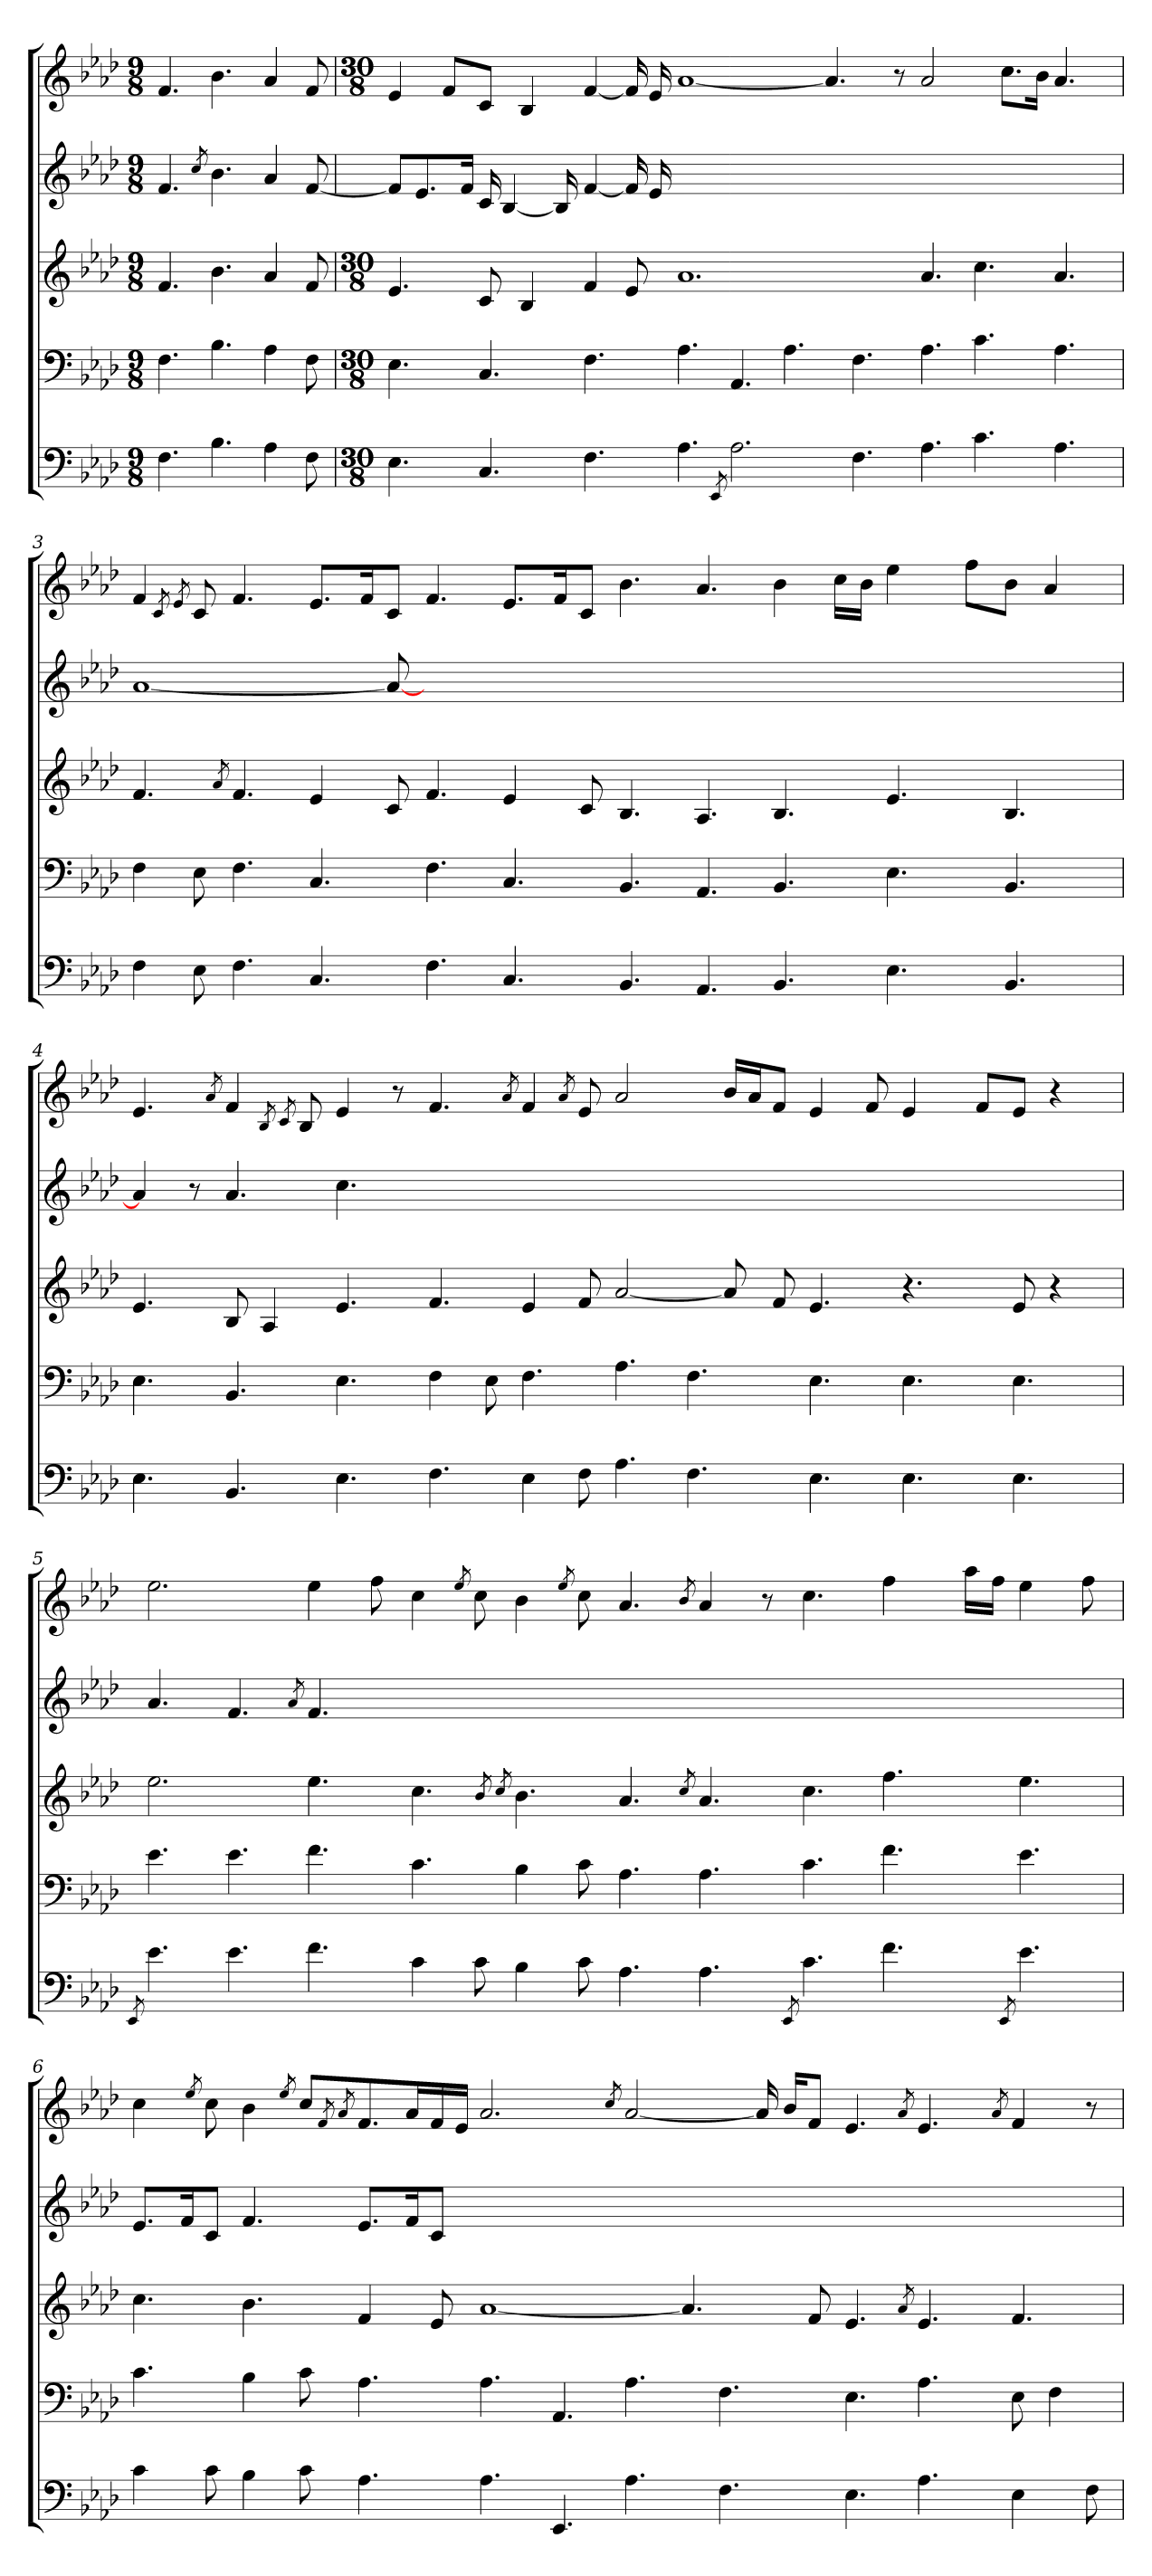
**kern	**kern	**kern	**kern	**kern
*part5	*part4	*part3	*part2	*part1
*staff5	*staff4	*staff3	*staff2	*staff1
*clefF4	*clefF4	*clefG2	*clefG2	*clefG2
*k[b-e-a-d-]	*k[b-e-a-d-]	*k[b-e-a-d-]	*k[b-e-a-d-]	*k[b-e-a-d-]
*M9/8	*M9/8	*M9/8	*M9/8	*M9/8
=1	=1	=1	=1	=1
4.F	4.F	4.f	4.f	4.f
.	.	.	8qcc	.
4.B-	4.B-	4.b-	4.b-	4.b-
4A-	4A-	4a-	4a-	4a-
8F	8F	8f	[8f	8f
=2	=2	=2	=2	=2
*M30/8	*M30/8	*M30/8	*	*M30/8
4.E-	4.E-	4.e-	8f/L]	4e-
.	.	.	8.e-/	.
.	.	.	.	8f/L
.	.	.	16f/Jk	.
4.C	4.C	8c	16c	8c/J
.	.	.	[4B-	.
.	.	4B-	.	4B-
.	.	.	16B-]	.
4.F	4.F	4f	[4f	[4f
.	.	8e-	16f]	16f]
.	.	.	16e-	16e-
4.A-	4.A-	1.a-	0ryy	[1a-
8qEE-	.	.	.	.
2.A-	4.AA-	.	.	.
.	4.A-	.	.	.
.	.	.	.	4.a-]
4.F	4.F	.	.	.
.	.	.	.	8r
4.A-	4.A-	4.a-	.	2a-
4.c	4.c	4.cc	.	.
.	.	.	2ryy	8.cc\L
.	.	.	.	16b-\Jk
4.A-	4.A-	4.a-	.	4.a-
.	.	.	8ryy	.
=3	=3	=3	=3	=3
4F	4F	4.f	[1a-	4f
.	.	.	.	8qc
.	.	.	.	8qe-
8E-	8E-	.	.	8c
.	.	8qa-	.	.
4.F	4.F	4.f	.	4.f
4.C	4.C	4e-	.	8.e-/L
.	.	.	.	16f/K
.	.	8c	8a-_	8c/J
4.F	4.F	4.f	0ryy	4.f
4.C	4.C	4e-	.	8.e-/L
.	.	.	.	16f/K
.	.	8c	.	8c/J
4.BB-	4.BB-	4.B-	.	4.b-
4.AA-	4.AA-	4.A-	.	4.a-
4.BB-	4.BB-	4.B-	.	4b-
.	.	.	.	16cc\LL
.	.	.	.	16b-\JJ
4.E-	4.E-	4.e-	.	4ee-
.	.	.	2ryy	.
.	.	.	.	8ff\L
4.BB-	4.BB-	4.B-	.	8b-\J
.	.	.	.	4a-
.	.	.	8ryy	.
=4	=4	=4	=4	=4
4.E-	4.E-	4.e-	4a-]	4.e-
.	.	.	8r	.
.	.	.	.	8qa-
4.BB-	4.BB-	8B-	4.a-	4f
.	.	4A-	.	.
.	.	.	.	8qB-
.	.	.	.	8qc
.	.	.	.	8B-
4.E-	4.E-	4.e-	4.cc	4e-
.	.	.	.	8r
4.F	4F	4.f	0ryy	4.f
.	8E-	.	.	.
.	.	.	.	8qa-
4E-	4.F	4e-	.	4f
.	.	.	.	8qa-
8F	.	8f	.	8e-
4.A-	4.A-	[2a-	.	2a-
4.F	4.F	.	.	.
.	.	8a-]	.	16b-/LL
.	.	.	.	16a-/J
.	.	8f	.	8f/J
4.E-	4.E-	4.e-	.	4e-
.	.	.	.	8f
4.E-	4.E-	4.r	.	4e-
.	.	.	2ryy	.
.	.	.	.	8f/L
4.E-	4.E-	8e-	.	8e-/J
.	.	4r	.	4r
.	.	.	8ryy	.
=5	=5	=5	=5	=5
8qEE-	.	.	.	.
4.e-	4.e-	2.ee-	4.a-	2.ee-
4.e-	4.e-	.	4.f	.
.	.	.	8qa-	.
4.f	4.f	4.ee-	4.f	4ee-
.	.	.	.	8ff
4c	4.c	4.cc	0ryy	4cc
.	.	.	.	8qee-
8c	.	.	.	8cc
.	.	8qb-	.	.
.	.	8qcc	.	.
4B-	4B-	4.b-	.	4b-
.	.	.	.	8qee-
8c	8c	.	.	8cc
4.A-	4.A-	4.a-	.	4.a-
.	.	8qcc	.	8qb-
4.A-	4.A-	4.a-	.	4a-
.	.	.	.	8r
8qEE-	.	.	.	.
4.c	4.c	4.cc	.	4.cc
4.f	4.f	4.ff	.	4ff
.	.	.	2ryy	.
.	.	.	.	16aa-\LL
.	.	.	.	16ff\JJ
8qEE-	.	.	.	.
4.e-	4.e-	4.ee-	.	4ee-
.	.	.	8ryy	8ff
=6	=6	=6	=6	=6
4c	4.c	4.cc	8.e-/L	4cc
.	.	.	16f/K	.
.	.	.	.	8qee-
8c	.	.	8c/J	8cc
4B-	4B-	4.b-	4.f	4b-
.	.	.	.	8qee-
8c	8c	.	.	8cc/L
.	.	.	.	8qf/
.	.	.	.	8qa-/
4.A-	4.A-	4f	8.e-/L	8.f/
.	.	.	16f/K	16a-/L
.	.	8e-	8c/J	16f/
.	.	.	.	16e-/JJ
4.A-	4.A-	[1a-	0ryy	2.a-
4.EE-	4.AA-	.	.	.
.	.	.	.	8qcc
4.A-	4.A-	.	.	[2a-
.	.	4.a-]	.	.
4.F	4.F	.	.	.
.	.	.	.	16a-]
.	.	.	.	16b-/KL
.	.	8f	.	8f/J
4.E-	4.E-	4.e-	.	4.e-
.	.	8qa-	.	8qa-
4.A-	4.A-	4.e-	.	4.e-
.	.	.	2ryy	.
.	.	.	.	8qa-
4E-	8E-	4.f	.	4f
.	4F	.	.	.
8F	.	.	8ryy	8r
=	=	=	=	=
*-	*-	*-	*-	*-
